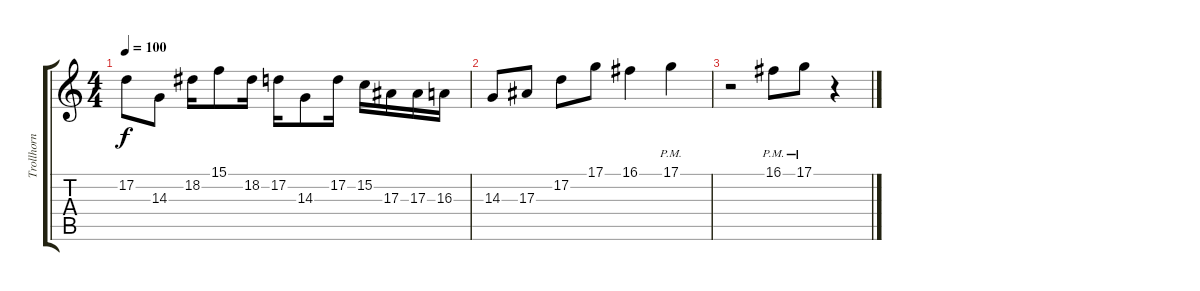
\track ("Trollhorn" "Trollhorn") {instrument accordion}
\staff {score tabs}
\tuning (D4 A3 F3 C3 G2 D2) {hide}
\ts (4 4)
\tempo 100
\clef g2
\ks c
17.2.8{dy f} 14.3.8 18.2.16 15.1.8 18.2.16 17.2.16 14.3.8 17.2.16 15.2.16 17.3.16 17.3.16 16.3.16 |
14.3.8 17.3.8 17.2.8 17.1.8 16.1.4 17.1{pm}.4 |
r.2 16.1{pm}.8 17.1{pm}.8 r.4
